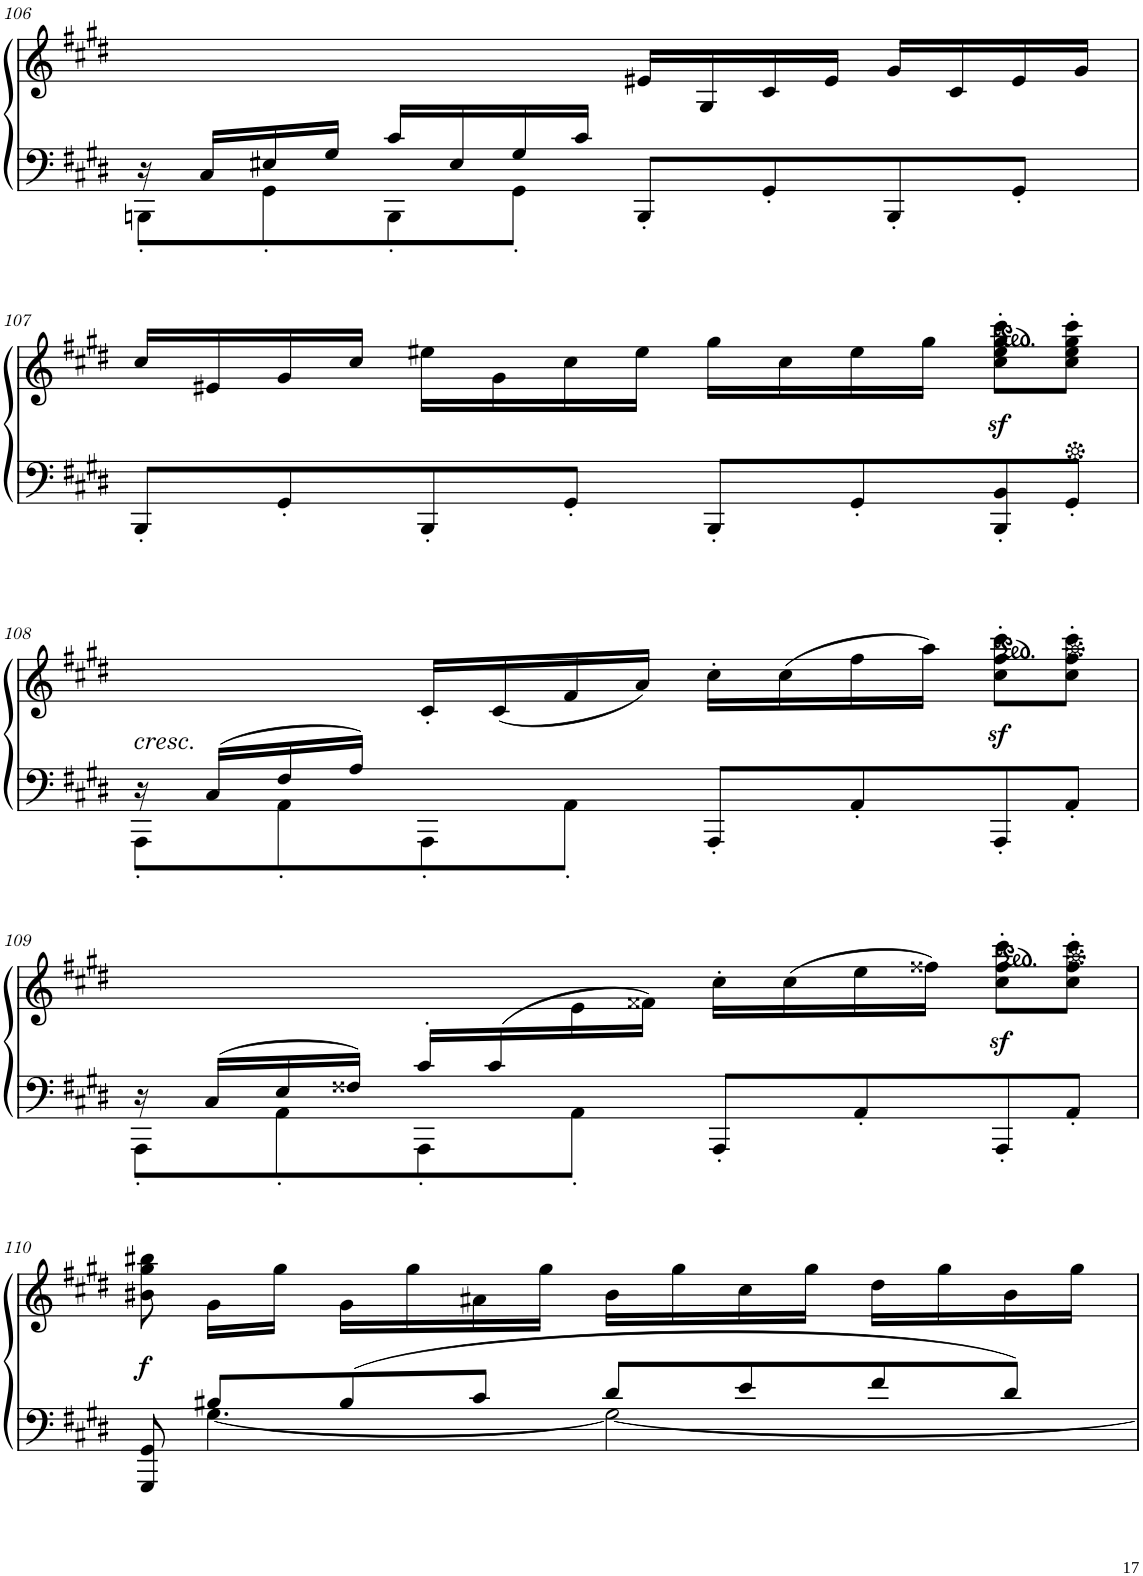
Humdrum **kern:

**kern	**kern	**dynam
*part1	*part1	*part1
*staff2	*staff1	*staff1/2
*I"Piano	*	*
*I'Pno	*	*
!!LO:PB:g=z
*clefF4	*clefG2	*
*k[f#c#g#d#]	*k[f#c#g#d#]	*
*M4/4	*M4/4	*
*met(c)	*met(c)	*
=106	=106	=106
*^	*	*
16ryy	8BBBn'<\L	16r	.
16C#/LL	.	4..ryy	.
16E#X/	8GG#'<\	.	.
16G#/JJ	.	.	.
16c#/LL	8BBB'<\	.	.
16E#/	.	.	.
16G#/	8GG#'<\J	.	.
16c#/JJ	.	.	.
2ryy	8BBB'/L	16e#X/LL	.
.	.	16G#/	.
.	8GG#'/	16c#/	.
.	.	16e#/JJ	.
.	8BBB'/	16g#/LL	.
.	.	16c#/	.
.	8GG#'/J	16e#/	.
.	.	16g#/JJ	.
*v	*v	*	*
!!LO:LB:g=z
=107	=107	=107
8BBB'/L	16cc#/LL	.
.	16e#X/	.
8GG#'/	16g#/	.
.	16cc#/JJ	.
8BBB'/	16ee#X\LL	.
.	16g#\	.
8GG#'/J	16cc#\	.
.	16ee#\JJ	.
8BBB'/L	16gg#\LL	.
.	16cc#\	.
8GG#'/	16ee#\	.
.	16gg#\JJ	.
8BBB/' 8BB/'	8cc#\z<' 8ee#\z<' 8gg#\z<' 8ccc#\z<'L	.
8GG#'/J	8cc#\' 8ee#\' 8gg#\' 8ccc#\'J	.
!!LO:LB:g=z
=108	=108	=108
*^	*	*
!	!	!LO:TX:b:i:t=cresc.	!
16ryy	8AAA'<\L	16r	.
16C#/LL	.	8.ryy	.
16F#/	8AA'<\	.	.
16A/JJ	.	.	.
2.ryy	8AAA'<\	16c#'/LL	.
.	.	(16c#/	.
.	8AA'<\J	16f#/	.
.	.	16a/JJ)	.
.	8AAA'/L	16cc#'\LL	.
.	.	(16cc#\	.
.	8AA'/	16ff#\	.
.	.	16aa\JJ)	.
.	8AAA'/	8cc#\z<' 8ff#\z<' 8ccc#\z<'L	.
.	8AA'/J	8cc#\' 8ff#\' 8ccc#\'J	.
!!LO:LB:g=z
=109	=109	=109	=109
16ryy	8AAA'<\L	16r	.
16C#/LL	.	16ryy	.
16E/	8AA'<\	.	.
16F##X/JJ	.	.	.
16c#'>/LL	8AAA'<\	.	.
(16c#/	.	.	.
2ryy	8AA'<\J	16e\	.
.	.	16f##X\JJ)	.
.	8AAA'/L	16cc#'\LL	.
.	.	(16cc#\	.
.	8AA'/	16ee\	.
.	.	16ff##X\JJ)	.
.	8AAA'/	8cc#\z<' 8ff##\z<' 8ccc#\z<'L	.
8ryy	8AA'/J	8cc#\' 8ff##\' 8ccc#\'J	.
!!LO:LB:g=z
=110	=110	=110	=110
!	!	!	!LO:DY:b
8GGG#/ 8GG#/	8ryy	8b#X\ 8gg#\ 8bb#X\	f
8B#X/L	[4.G#\	16g#\LL	.
.	.	16gg#\JJ	.
8B#/	.	16g#\LL	.
.	.	16gg#\	.
8c#/J	.	16a#X\	.
.	.	16gg#\JJ	.
8d#/L	2G#\_	16b#\LL	.
.	.	16gg#\	.
8e/	.	16cc#\	.
.	.	16gg#\JJ	.
8f#/	.	16dd#\LL	.
.	.	16gg#\	.
8d#/J	.	16b#\	.
.	.	16gg#\JJ	.
*v	*v	*	*
=	=	=
*-	*-	*-
